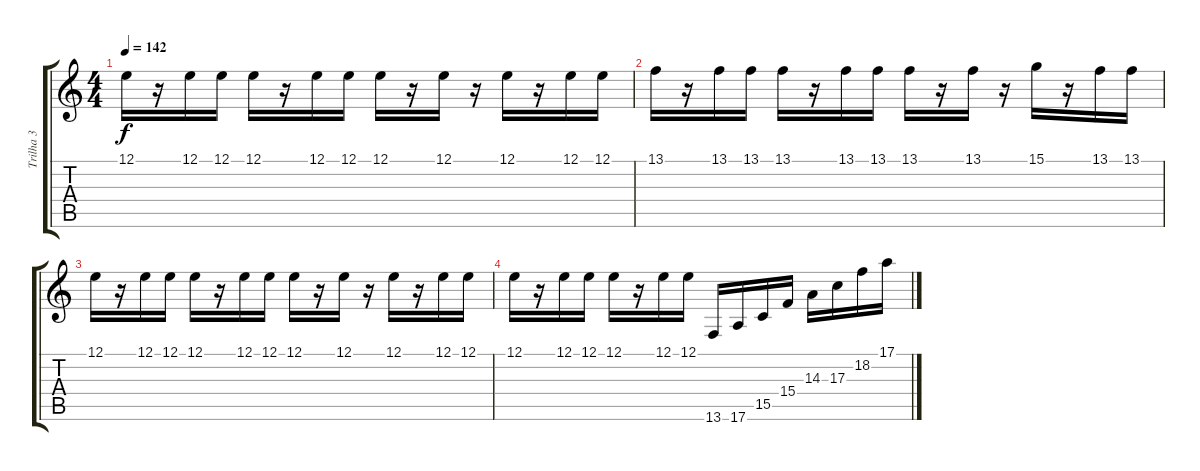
\track ("Trilha 3" "Trilha 3") {instrument ocarina}
\staff {score tabs}
\tuning (E4 B3 G3 D3 A2 E2) {hide}
\ts (4 4)
\tempo 142
\clef g2
\ks c
12.1.16{dy f volume 7} r.16 12.1.16 12.1.16 12.1.16 r.16 12.1.16 12.1.16 12.1.16 r.16 12.1.16 r.16 12.1.16 r.16 12.1.16 12.1.16 |
13.1.16 r.16 13.1.16 13.1.16 13.1.16 r.16 13.1.16 13.1.16 13.1.16 r.16 13.1.16 r.16 15.1.16 r.16 13.1.16 13.1.16 |
12.1.16 r.16 12.1.16 12.1.16 12.1.16 r.16 12.1.16 12.1.16 12.1.16 r.16 12.1.16 r.16 12.1.16 r.16 12.1.16 12.1.16 |
12.1.16 r.16 12.1.16 12.1.16 12.1.16 r.16 12.1.16 12.1.16 13.6.16 17.6.16 15.5.16 15.4.16 14.3.16 17.3.16 18.2.16 17.1.16
